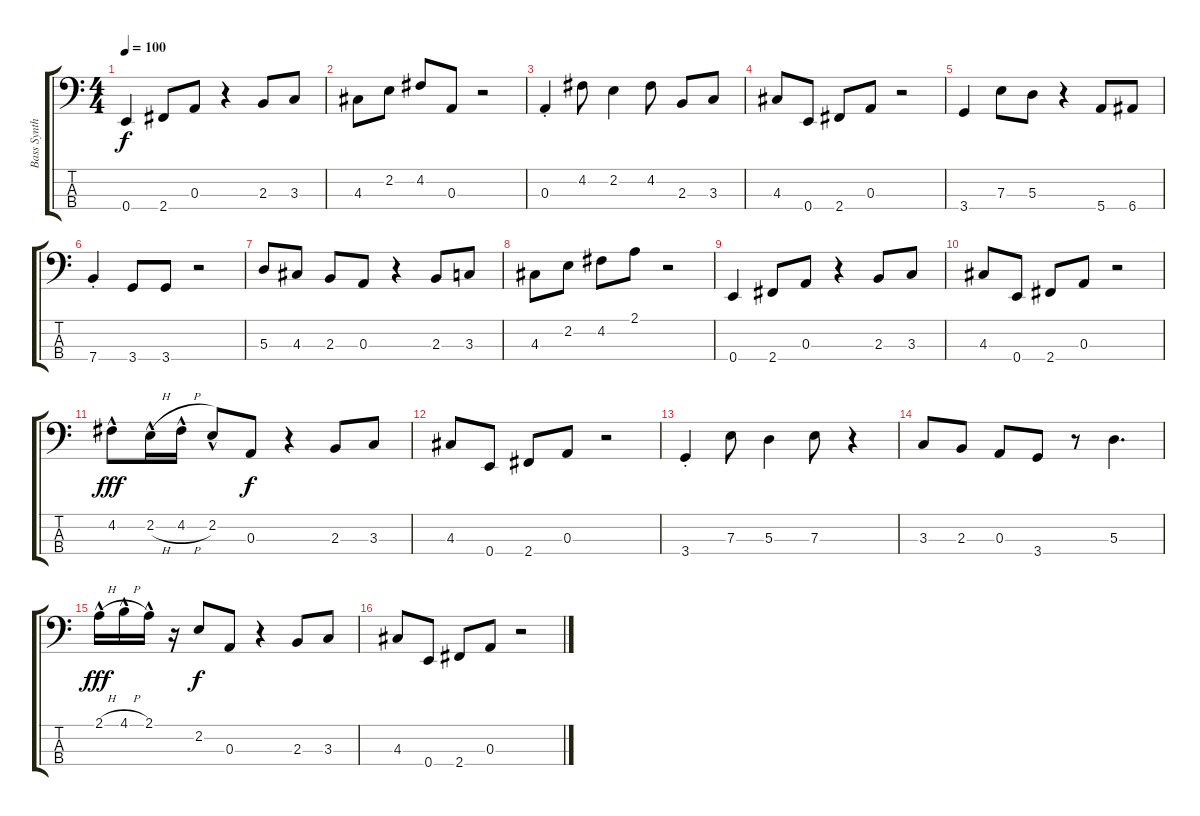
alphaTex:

\track ("Bass Synth" "Bass Synth") {instrument synthbass1}
\staff {score tabs}
\tuning (G2 D2 A1 E1) {hide}
\ts (4 4)
\tempo 100
\clef f4
\ks c
0.4.4{dy f volume 13 instrument synthbass1} 2.4.8 0.3.8 r.4 2.3.8 3.3.8 |
4.3.8{volume 13 instrument synthbass1} 2.2.8 4.2.8 0.3.8 r.2 |
0.3{st}.4{volume 13 instrument synthbass1} 4.2.8 2.2.4 4.2.8 2.3.8 3.3.8 |
4.3.8{volume 13 instrument synthbass1} 0.4.8 2.4.8 0.3.8 r.2 |
3.4.4{volume 13 instrument synthbass1} 7.3.8 5.3.8 r.4 5.4.8 6.4.8 |
7.4{st}.4{volume 13 instrument synthbass1} 3.4.8 3.4.8 r.2 |
5.3.8{volume 13 instrument synthbass1} 4.3.8 2.3.8 0.3.8 r.4 2.3.8 3.3.8 |
4.3.8{volume 13 instrument synthbass1} 2.2.8 4.2.8 2.1.8 r.2 |
0.4.4{volume 13 instrument synthbass1} 2.4.8 0.3.8 r.4 2.3.8 3.3.8 |
4.3.8{volume 13 instrument synthbass1} 0.4.8 2.4.8 0.3.8 r.2 |
4.2{hac}.8{dy fff volume 13 instrument synthbass1} 2.2{h hac}.16 4.2{h hac}.16 2.2{hac}.8 0.3.8{dy f} r.4 2.3.8 3.3.8 |
4.3.8{volume 13 instrument synthbass1} 0.4.8 2.4.8 0.3.8 r.2 |
3.4{st}.4{volume 13 instrument synthbass1} 7.3.8 5.3.4 7.3.8 r.4 |
3.3.8{volume 13 instrument synthbass1} 2.3.8 0.3.8 3.4.8 r.8 5.3.4{d} |
2.1{h hac}.16{dy fff volume 13 instrument synthbass1} 4.1{h hac}.16 2.1{hac}.16 r.16 2.2.8{dy f} 0.3.8 r.4 2.3.8 3.3.8 |
4.3.8{volume 13 instrument synthbass1} 0.4.8 2.4.8 0.3.8 r.2
